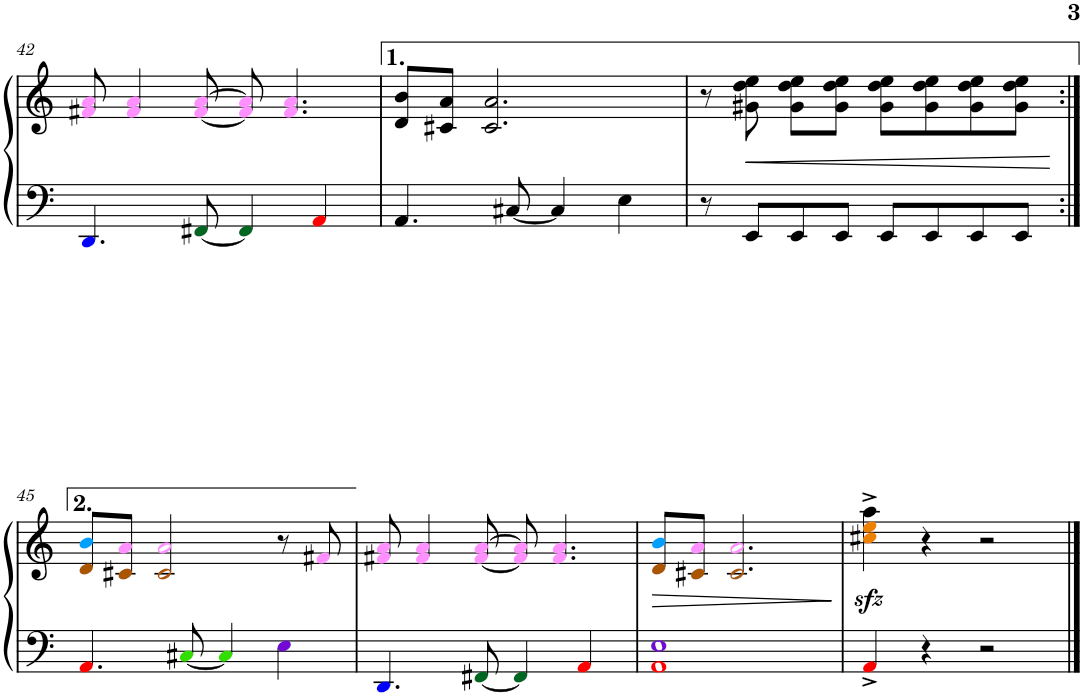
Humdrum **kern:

**kern	**kern	**dynam
*part1	*part1	*part1
*staff2	*staff1	*staff1/2
*I"Piano	*	*
*I'Pno.	*	*
!!LO:PB:g=z
*clefF4	*clefG2	*
*k[]	*k[]	*
*M4/4	*M4/4	*
=42	=42	=42
4.DDi/	8f#Xj/ 8aj/	.
.	4f#j/ 4aj/	.
[8FF#XZ/	[8f#j/ [8aj/	.
4FF#Z/]	8f#j/] 8aj/]	.
.	4.f#j/ 4.aj/	.
4AAV/	.	.
=43	=43	=43
4.AA/	8d/ 8b/L	.
.	8c#X/ 8a/J	.
.	2.c#/ 2.a/	.
[8C#X/	.	.
4C#/]	.	.
4E\	.	.
=44	=44	=44
8r	8r	.
!	!	!LO:HP:b
8EE/L	8g#X\ 8dd\ 8ee\	<
8EE/	8g#\ 8dd\ 8ee\L	.
8EE/J	8g#\ 8dd\ 8ee\J	.
8EE/L	8g#\ 8dd\ 8ee\L	.
8EE/	8g#\ 8dd\ 8ee\	.
8EE/	8g#\ 8dd\ 8ee\	.
8EE/J	8g#\ 8dd\ 8ee\J	.
.	.	[
!!LO:LB:g=z
=45:|!	=45:|!	=45:|!
4.AAV/	8dN/ 8bl/L	.
.	8c#XN/ 8aj/J	.
.	2c#N/ 2aj/	.
[8C#X!/	.	.
4C#!/]	.	.
4E+\	8r	.
.	8f#Xj/	.
=46	=46	=46
4.DDi/	8f#Xj/ 8aj/	.
.	4f#j/ 4aj/	.
[8FF#XZ/	[8f#j/ [8aj/	.
4FF#Z/]	8f#j/] 8aj/]	.
.	4.f#j/ 4.aj/	.
4AAV/	.	.
=47	=47	=47
!	!	!LO:HP:b
1AAV 1E+	8dN/ 8bl/L	>
.	8c#XN/ 8aj/J	.
.	2.c#N/ 2.aj/	.
.	.	]
=48	=48	=48
4AA^V/	4cc#X|\zz<^ 4ee|\zz<^ 4aa\zz<^	.
4r	4r	.
2r	2r	.
==	==	==
*-	*-	*-
